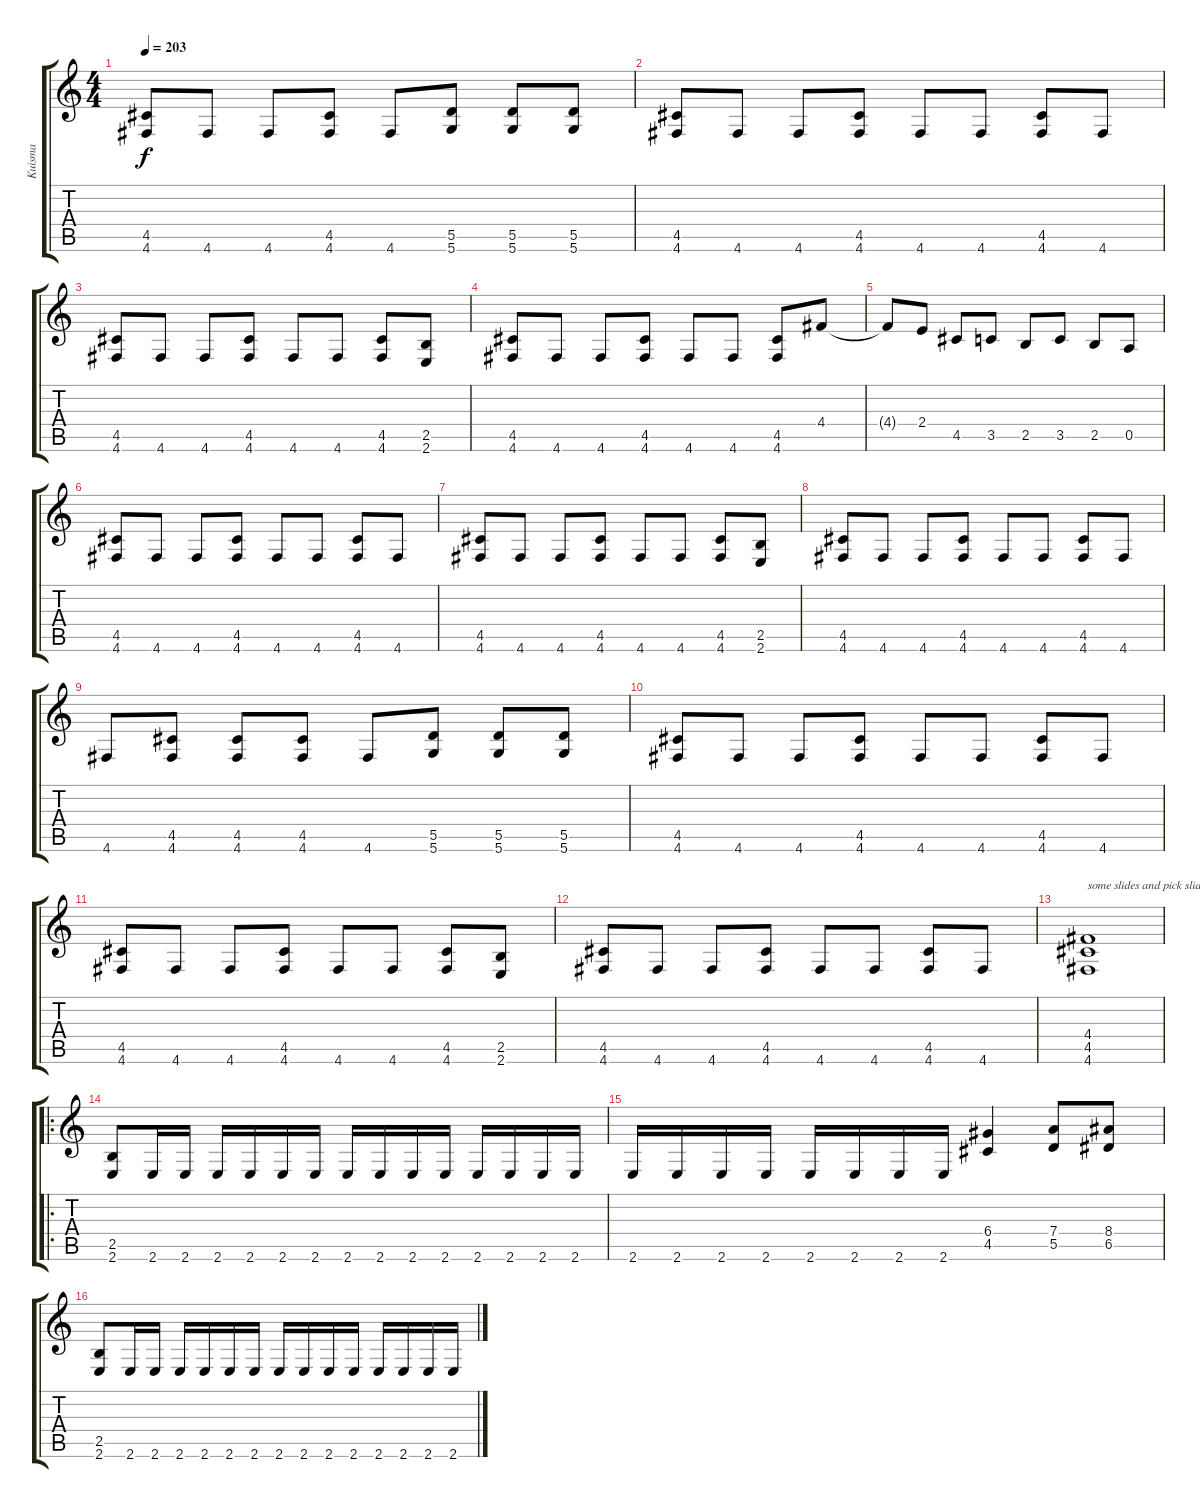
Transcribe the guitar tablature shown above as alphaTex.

\track ("Kuisma" "Kuisma") {instrument distortionguitar}
\staff {score tabs}
\tuning (E4 B3 G3 D3 A2 D2) {hide}
\ts (4 4)
\tempo 203
\clef g2
\ks c
(4.5 4.6).8{dy f} 4.6.8 4.6.8 (4.5 4.6).8 4.6.8 (5.5 5.6).8 (5.5 5.6).8 (5.5 5.6).8 |
(4.5 4.6).8 4.6.8 4.6.8 (4.5 4.6).8 4.6.8 4.6.8 (4.5 4.6).8 4.6.8 |
(4.5 4.6).8 4.6.8 4.6.8 (4.5 4.6).8 4.6.8 4.6.8 (4.5 4.6).8 (2.5 2.6).8 |
(4.5 4.6).8 4.6.8 4.6.8 (4.5 4.6).8 4.6.8 4.6.8 (4.5 4.6).8 4.4.8 |
4.4{t}.8 2.4.8 4.5.8 3.5.8 2.5.8 3.5.8 2.5.8 0.5.8 |
(4.5 4.6).8 4.6.8 4.6.8 (4.5 4.6).8 4.6.8 4.6.8 (4.5 4.6).8 4.6.8 |
(4.5 4.6).8 4.6.8 4.6.8 (4.5 4.6).8 4.6.8 4.6.8 (4.5 4.6).8 (2.5 2.6).8 |
(4.5 4.6).8 4.6.8 4.6.8 (4.5 4.6).8 4.6.8 4.6.8 (4.5 4.6).8 4.6.8 |
4.6.8 (4.5 4.6).8 (4.5 4.6).8 (4.5 4.6).8 4.6.8 (5.5 5.6).8 (5.5 5.6).8 (5.5 5.6).8 |
(4.5 4.6).8 4.6.8 4.6.8 (4.5 4.6).8 4.6.8 4.6.8 (4.5 4.6).8 4.6.8 |
(4.5 4.6).8 4.6.8 4.6.8 (4.5 4.6).8 4.6.8 4.6.8 (4.5 4.6).8 (2.5 2.6).8 |
(4.5 4.6).8 4.6.8 4.6.8 (4.5 4.6).8 4.6.8 4.6.8 (4.5 4.6).8 4.6.8 |
(4.4 4.5 4.6).1{txt "some slides and pick slides here"} |
\ro
(2.5 2.6).8 2.6.16 2.6.16 2.6.16 2.6.16 2.6.16 2.6.16 2.6.16 2.6.16 2.6.16 2.6.16 2.6.16 2.6.16 2.6.16 2.6.16 |
2.6.16 2.6.16 2.6.16 2.6.16 2.6.16 2.6.16 2.6.16 2.6.16 (6.4 4.5).4 (7.4 5.5).8 (8.4 6.5).8 |
(2.5 2.6).8 2.6.16 2.6.16 2.6.16 2.6.16 2.6.16 2.6.16 2.6.16 2.6.16 2.6.16 2.6.16 2.6.16 2.6.16 2.6.16 2.6.16
